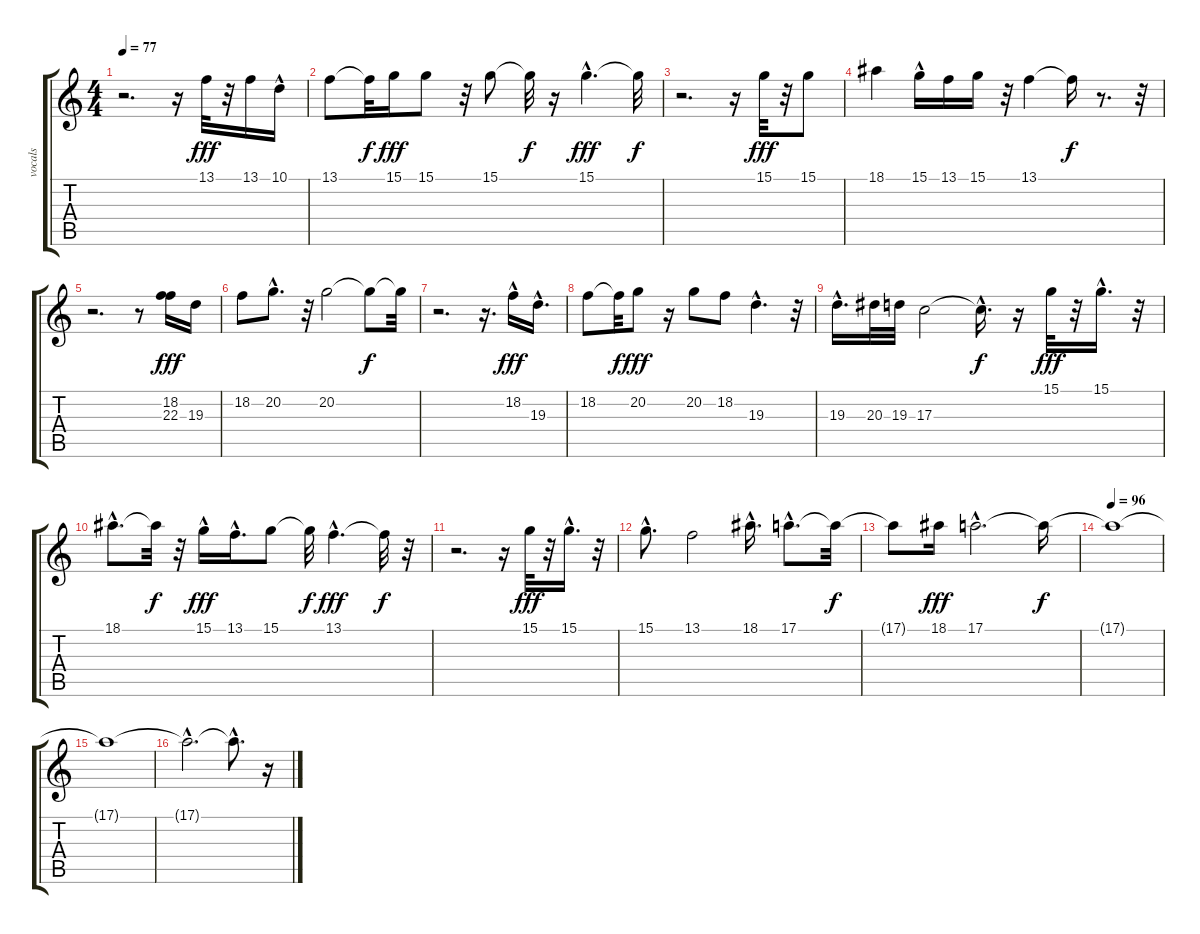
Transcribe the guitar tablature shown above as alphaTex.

\track ("vocals" "vocals") {instrument acousticgrandpiano}
\staff {score tabs}
\tuning (E4 B3 G3 D3 A2 E2) {hide}
\ts (4 4)
\tempo 77
\clef g2
\ks c
r.2{d dy f} r.16 13.1.32{dy fff} r.32 13.1.16 10.1{hac}.16 |
13.1.8 13.1{t}.32{dy f} 15.1.16{dy fff} 15.1.8 r.32 15.1.8 15.1{t}.32{dy f} r.16 15.1{hac}.4{d dy fff} 15.1{t}.32{dy f} |
r.2{d} r.16 15.1.32{dy fff} r.32 15.1.8 |
18.1.4 15.1{hac}.16 13.1.16 15.1.16 r.32 13.1.4 13.1{t}.16{dy f} r.8{d} r.32 |
r.2{d} r.8 (18.2 22.3).16{dy fff} 19.3.16 |
18.2.8 20.2{hac}.8{d} r.32 20.2.2 20.2{t}.8{dy f} 20.2{t}.32 |
r.2{d} r.16{d} 18.2{hac}.16{dy fff} 19.3{hac}.16{d} |
18.2.8 18.2{t}.32{dy f} 20.2.8{dy fff} r.16 20.2.8 18.2.8 19.3{hac}.4{d} r.32 |
19.3{hac}.16{d} 20.3.32 19.3.32 17.3.2 17.3{hac t}.16{d dy f} r.16 15.1.32{dy fff} r.32 15.1{hac}.16{d} r.32 |
18.1{hac}.8{d} 18.1{t}.32{dy f} r.32 15.1{hac}.16{dy fff} 13.1{hac}.16{d} 15.1.8 15.1{t}.32{dy f} 13.1{hac}.4{d dy fff} 13.1{t}.32{dy f} r.32 |
r.2{d} r.16 15.1.32{dy fff} r.32 15.1{hac}.16{d} r.32 |
15.1{hac}.8{d} 13.1.2 18.1{hac}.16{d} 17.1{hac}.8{d} 17.1{t}.32{dy f} |
17.1{t}.8 18.1.16{dy fff} 17.1{hac}.2{d} 17.1{t}.16{dy f} |
\tempo 96
17.1{t}.1 |
17.1{t}.1 |
17.1{hac t}.2{d} 17.1{hac t}.8{d} r.16
